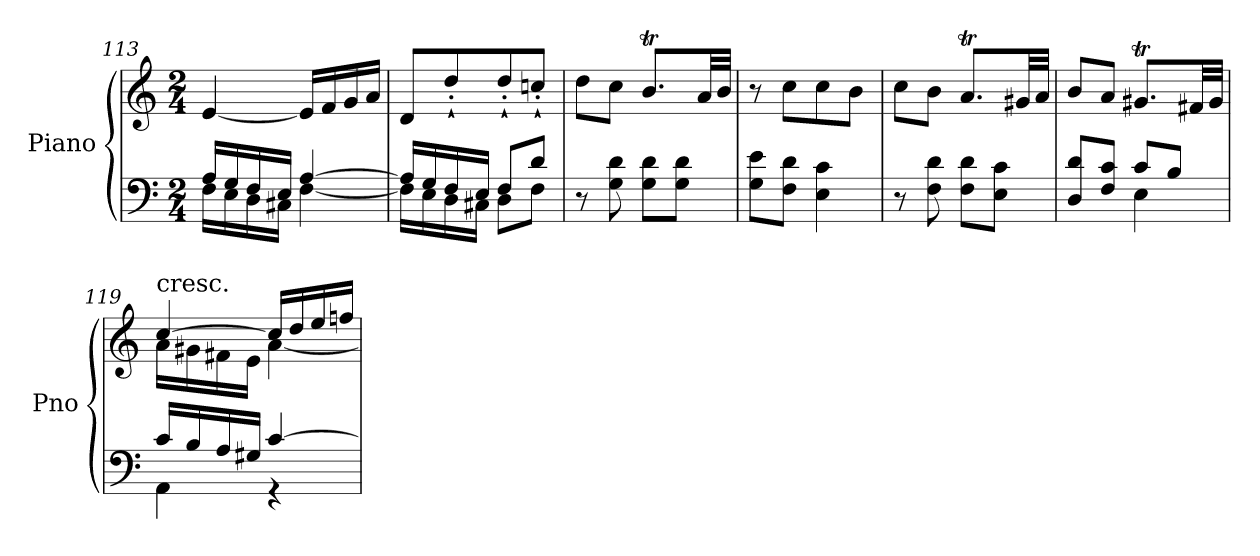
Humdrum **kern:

**kern	**kern
*part1	*part1
*staff2	*staff1
*I"Piano	*
*I'Pno	*
!!LO:LB:g=z
*clefF4	*clefG2
*k[]	*k[]
*C:	*C:
*M2/4	*M2/4
=113	=113
*^	*
16A/LL	16F\LL	[4e/
16G/	16E\	.
16F/	16D\	.
16E/JJ	16C#X\JJ	.
[4A/	[4F\	16e/LL]
.	.	16f/
.	.	16g/
.	.	16a/JJ
=114	=114	=114
16A/LL]	16F\LL]	8d/L
16G/	16E\	.
16F/	16D\	8dd'`/
16E/JJ	16C#X\JJ	.
8F/L	8D\L	8dd'`/
8d/J	8F\J	8ccn'`/J
*v	*v	*
=115	=115
8r	8dd\L
8G\ 8d\	8cc\J
8G\ 8d\L	8.bt/L
8G\ 8d\J	.
.	32a/LL
.	32b/JJJ
=116	=116
8G\ 8e\L	8r
8F\ 8d\J	8cc\L
4E\ 4c\	8cc\
.	8b\J
=117	=117
8r	8cc\L
8F\ 8d\	8b\J
8F\ 8d\L	8.aT/L
8E\ 8c\J	.
.	32g#X/LL
.	32a/JJJ
=118	=118
*^	*
8D/ 8d/L	4ryy	8b/L
8F/ 8c/J	.	8a/J
8c/L	4E\	8.g#Xt/L
8B/J	.	.
.	.	32f#X/LL
.	.	32g#/JJJ
!!LO:PB:g=z
=119	=119	=119
*	*	*^
!	!	!LO:TX:a:t=cresc.	!
16c/LL	4AA\	[4cc/	16a\LL
16B/	.	.	16g#X\
16A/	.	.	16f#X\
16G#X/JJ	.	.	16e\JJ
[4c/	4rGG	16cc/LL]	[4a\
.	.	16dd/	.
.	.	16ee/	.
.	.	16ffn/JJ	.
*v	*v	*	*
*	*v	*v
=	=
*-	*-
